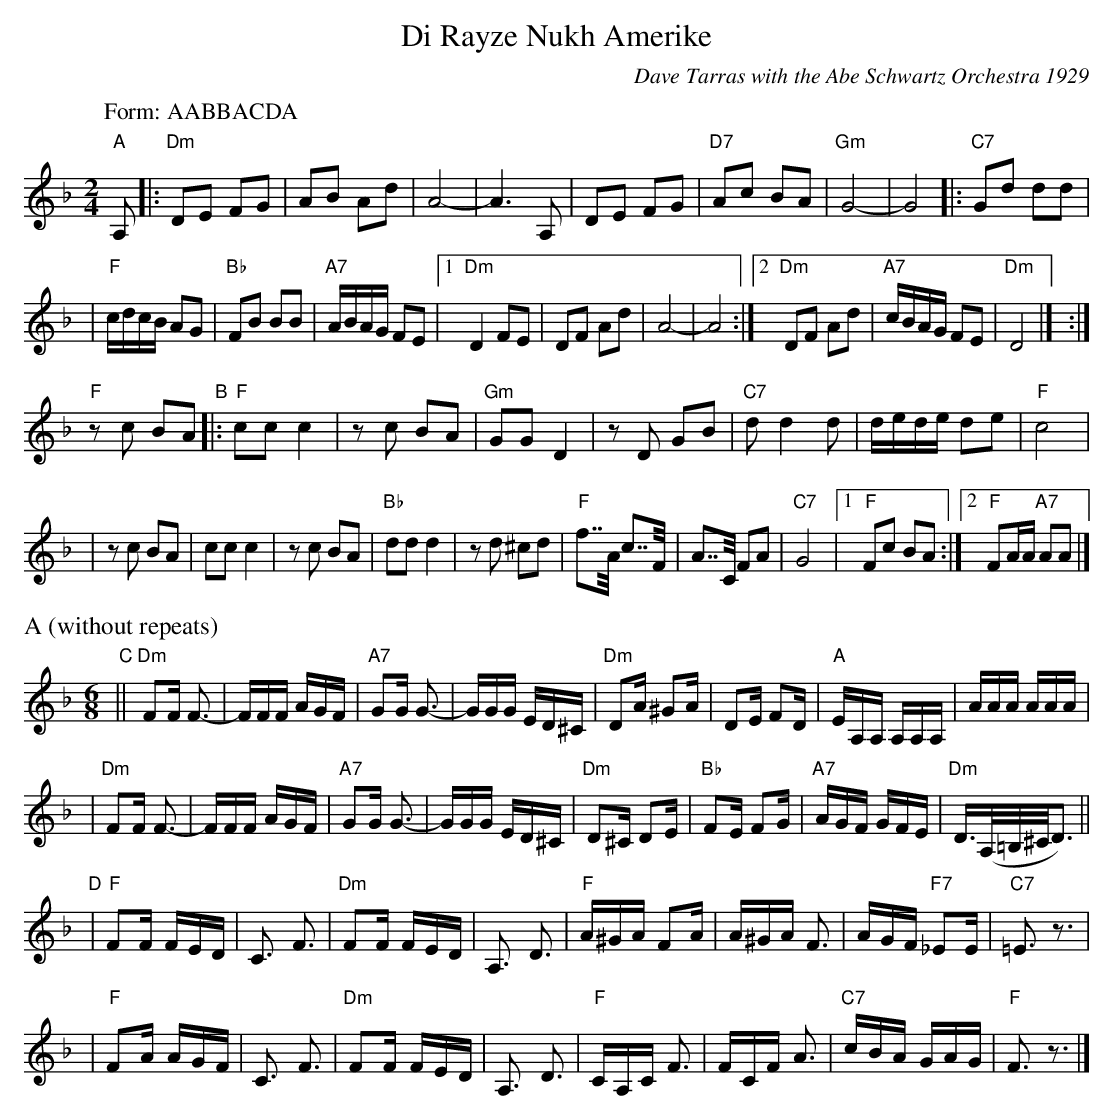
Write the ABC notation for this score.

X:1
T: Di Rayze Nukh Amerike
O: Dave Tarras with the Abe Schwartz Orchestra 1929
M: 2/4
L: 1/16
K: Dm
P: Form: AABBACDA
"A"
A,2 \
|: "Dm"D2E2 F2G2 | A2B2 A2d2 | A8- | A6 A,2 | D2E2 F2G2 | "D7"A2c2 B2A2 | "Gm"G8- | G8 |: "C7"G2d2 d2d2 |
| "F"cdcB A2G2 | "Bb"F2B2 B2B2 | "A7"ABAG F2E2 |1 "Dm"D4 F2E2 | D2F2 A2d2 | A8- | A8 :|2 "Dm"D2F2 A2d2 | "A7"cBAG F2E2 | "Dm"D8 |] :|
"F"z2c2 B2A2 \
"B"\
|: "F"c2c2 c4 | z2c2 B2A2 | "Gm"G2G2 D4 | z2D2 G2B2 | "C7"d2 d4 d2 | dede d2e2 | "F"c8 |
| z2c2 B2A2 | c2c2 c4 | z2 c2 B2A2 | "Bb"d2d2 d4 | z2d2 ^c2d2 | "F"f2>>A2 c2>>F2 | A2>>C2 F2A2 | "C7"G8 |1 "F"F2c2 B2A2 :|2 "F"F2AA "A7"A2A2 |]
%%text A (without repeats)
M: 6/8
"C"
|| "Dm"F2F F3- | FFF AGF | "A7"G2G G3- | GGG ED^C | "Dm"D2A ^G2A | D2E F2D | "A"EA,A, A,A,A, | AAA AAA |
|  "Dm"F2F F3- | FFF AGF | "A7"G2G G3- | GGG ED^C | "Dm"D2^C D2E | "Bb"F2E F2G | "A7"AGF GFE | "Dm"D3/2(A,/=B,/^C/D3) ||
"D"
| "F"F2F FED | C3 F3 | "Dm"F2F FED | A,3 D3 | "F"A^GA F2A |A^GA F3 | AGF "F7"_E2E | "C7"=E3 z3 |
| "F"F2A AGF | C3 F3 | "Dm"F2F FED | A,3 D3 | "F"CA,C F3 | FCF A3 | "C7" cBA GAG | "F"F3 z3 |]
